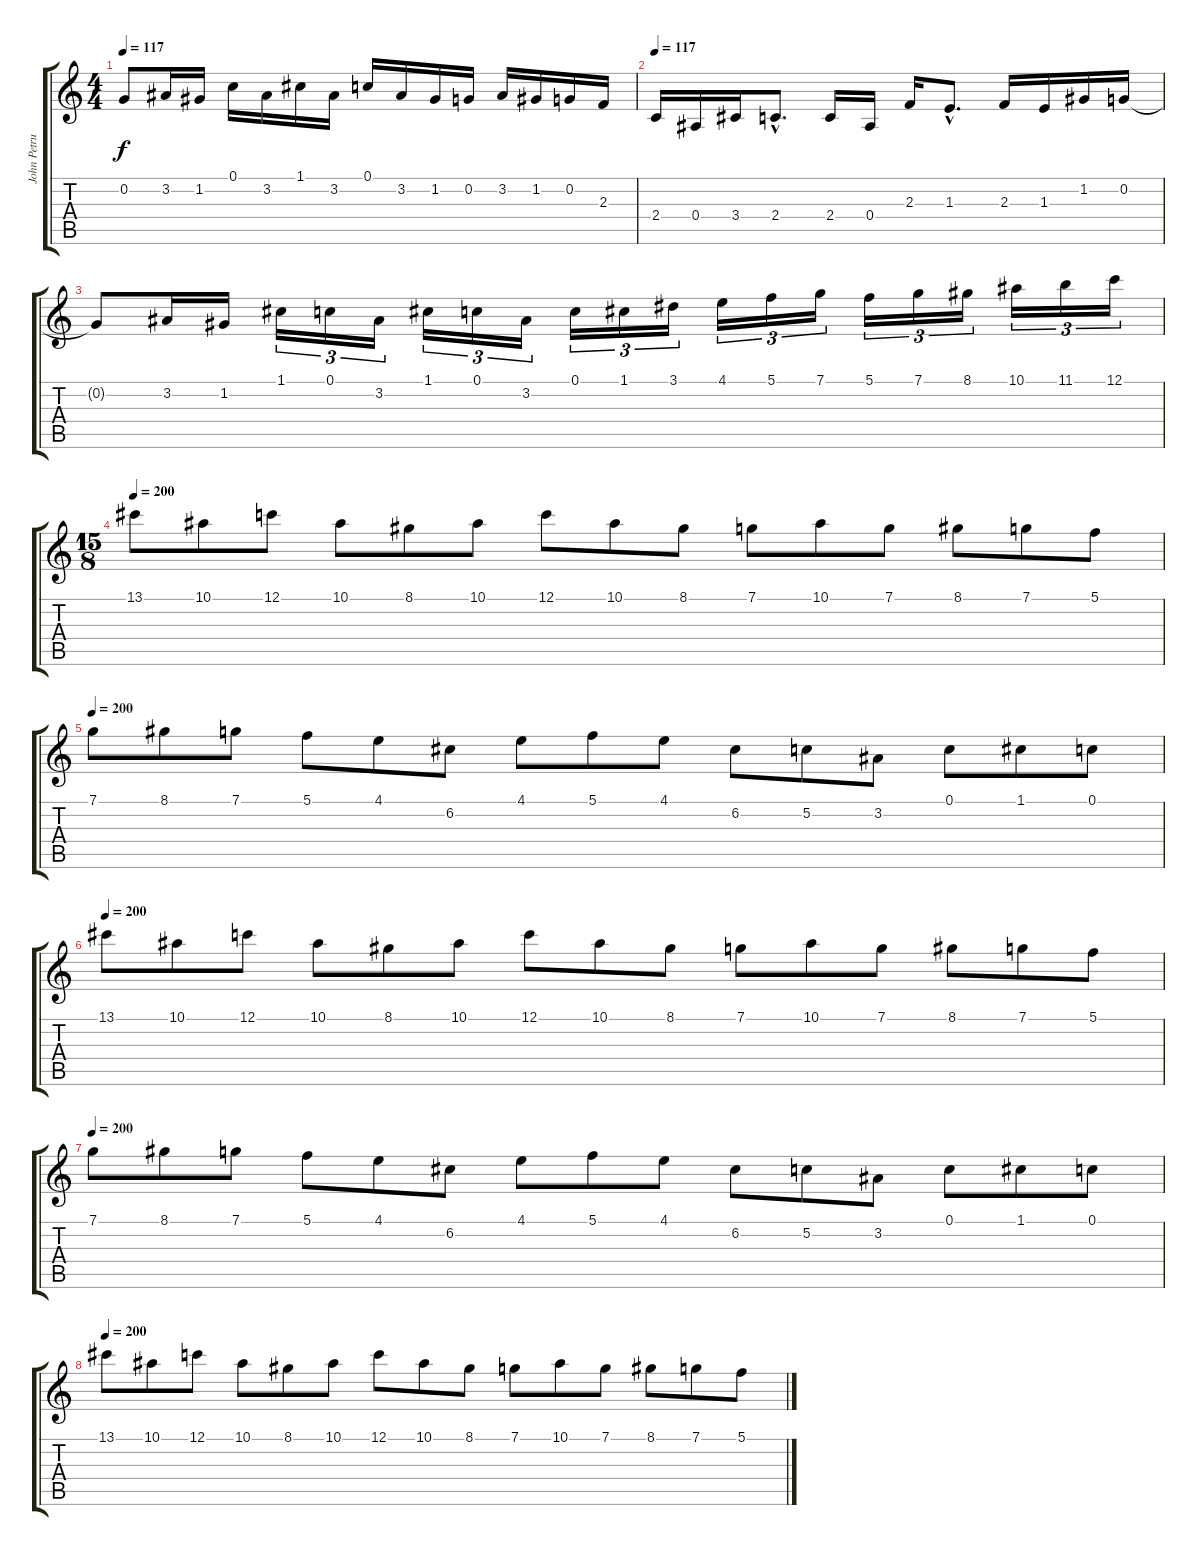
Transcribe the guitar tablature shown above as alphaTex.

\track ("John Petrucci" "John Petru") {instrument distortionguitar}
\staff {score tabs}
\tuning (C4 G3 Eb3 Bb2 F2 C2) {hide}
\ts (4 4)
\tempo 117
\clef g2
\ks c
0.2{t}.8{dy f} 3.2.16 1.2.16 0.1.16 3.2.16 1.1.16 3.2.16 0.1.16 3.2.16 1.2.16 0.2.16 3.2.16 1.2.16 0.2.16 2.3.16 |
\tempo 117
2.4.16 0.4.16 3.4.16 2.4{hac}.8{d} 2.4.16 0.4.16 2.3.16 1.3{hac}.8{d} 2.3.16 1.3.16 1.2.16 0.2.16 |
0.2{t}.8 3.2.16 1.2.16 1.1.16{tu (3 2)} 0.1.16{tu (3 2)} 3.2.16{tu (3 2)} 1.1.16{tu (3 2)} 0.1.16{tu (3 2)} 3.2.16{tu (3 2)} 0.1.16{tu (3 2)} 1.1.16{tu (3 2)} 3.1.16{tu (3 2)} 4.1.16{tu (3 2)} 5.1.16{tu (3 2)} 7.1.16{tu (3 2)} 5.1.16{tu (3 2)} 7.1.16{tu (3 2)} 8.1.16{tu (3 2)} 10.1.16{tu (3 2)} 11.1.16{tu (3 2)} 12.1.16{tu (3 2)} |
\ts (15 8)
\tempo 200
13.1.8 10.1.8 12.1.8 10.1.8 8.1.8 10.1.8 12.1.8 10.1.8 8.1.8 7.1.8 10.1.8 7.1.8 8.1.8 7.1.8 5.1.8 |
\tempo 200
7.1.8 8.1.8 7.1.8 5.1.8 4.1.8 6.2.8 4.1.8 5.1.8 4.1.8 6.2.8 5.2.8 3.2.8 0.1.8 1.1.8 0.1.8 |
\tempo 200
13.1.8 10.1.8 12.1.8 10.1.8 8.1.8 10.1.8 12.1.8 10.1.8 8.1.8 7.1.8 10.1.8 7.1.8 8.1.8 7.1.8 5.1.8 |
\tempo 200
7.1.8 8.1.8 7.1.8 5.1.8 4.1.8 6.2.8 4.1.8 5.1.8 4.1.8 6.2.8 5.2.8 3.2.8 0.1.8 1.1.8 0.1.8 |
\tempo 200
13.1.8 10.1.8 12.1.8 10.1.8 8.1.8 10.1.8 12.1.8 10.1.8 8.1.8 7.1.8 10.1.8 7.1.8 8.1.8 7.1.8 5.1.8
